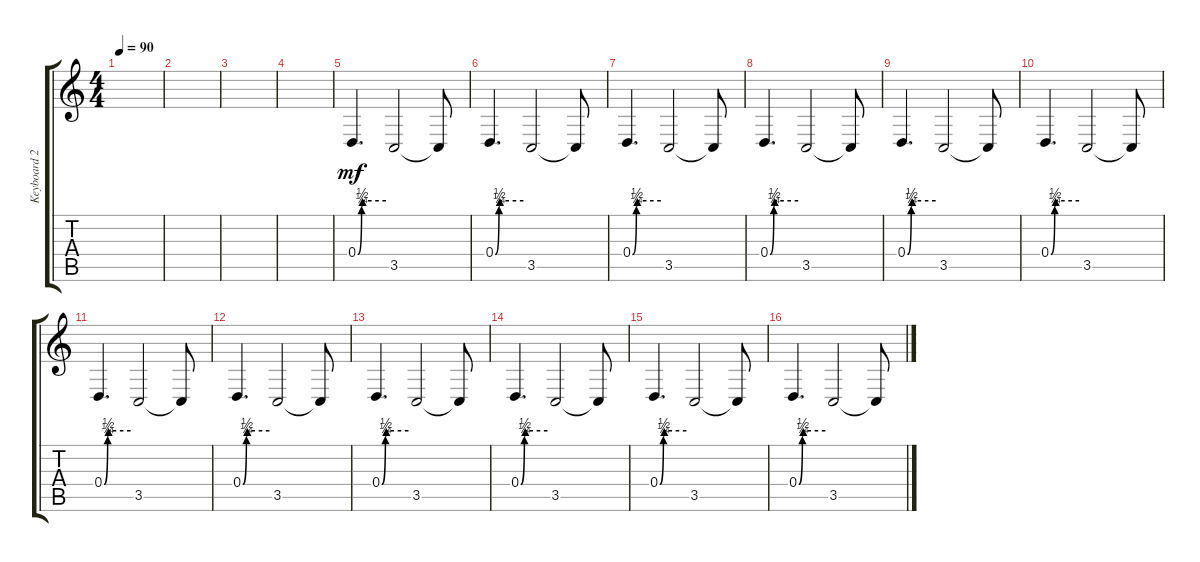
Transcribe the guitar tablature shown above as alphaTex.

\track ("Keyboard 2" "Keyboard 2") {instrument lead2sawtooth}
\staff {score tabs}
\tuning (E4 B3 G3 D3 A2 D2) {hide}
\ts (4 4)
\tempo 90
\clef g2
\ks c
|
|
|
|
0.4{be (custom 0 0 8 1 10 2 15 2 60 2)}.4{d dy mf balance 14 instrument lead2sawtooth} 3.5.2 3.5{t}.8 |
0.4{be (custom 0 0 8 1 10 2 15 2 60 2)}.4{d} 3.5.2 3.5{t}.8 |
0.4{be (custom 0 0 8 1 10 2 15 2 60 2)}.4{d} 3.5.2 3.5{t}.8 |
0.4{be (custom 0 0 8 1 10 2 15 2 60 2)}.4{d} 3.5.2 3.5{t}.8 |
0.4{be (custom 0 0 8 1 10 2 15 2 60 2)}.4{d} 3.5.2 3.5{t}.8 |
0.4{be (custom 0 0 8 1 10 2 15 2 60 2)}.4{d} 3.5.2 3.5{t}.8 |
0.4{be (custom 0 0 8 1 10 2 15 2 60 2)}.4{d} 3.5.2 3.5{t}.8 |
0.4{be (custom 0 0 8 1 10 2 15 2 60 2)}.4{d} 3.5.2 3.5{t}.8 |
0.4{be (custom 0 0 8 1 10 2 15 2 60 2)}.4{d} 3.5.2 3.5{t}.8 |
0.4{be (custom 0 0 8 1 10 2 15 2 60 2)}.4{d} 3.5.2 3.5{t}.8 |
0.4{be (custom 0 0 8 1 10 2 15 2 60 2)}.4{d} 3.5.2 3.5{t}.8 |
0.4{be (custom 0 0 8 1 10 2 15 2 60 2)}.4{d} 3.5.2 3.5{t}.8
